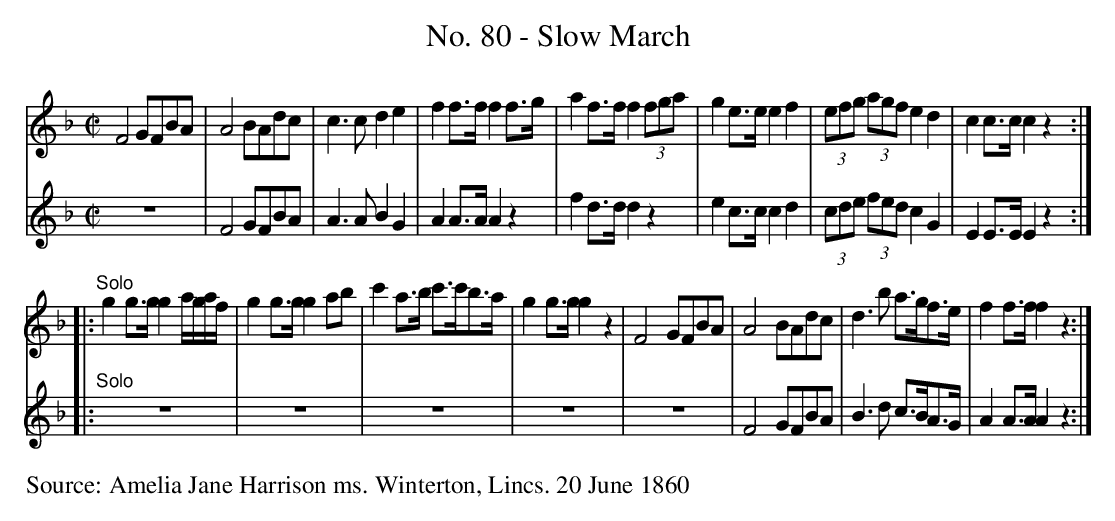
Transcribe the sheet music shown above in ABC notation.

X:1
T:No. 80 - Slow March
M:C|
L:1/8
K:F
V:1
V:1
V:1
F4 GFBA|A4BAdc|c3c d2e2|f2f>ff2f>g|a2f>ff2(3fga |g2e>ee2f2|\
(3efg (3agf e2d2|c2c>cc2z2::
"^Solo"g2g>gg2a/g/a/f/|g2g>gg2ab|c'2a>b c'>c'b>a|g2g>gg2z2|F4GFBA|A4BAdc|\
d3b a>gf>e|f2f>ff2z2:|
V:2
M:C|
L:1/8
K:F
Z|F4GFBA|A3AB2G2|A2A>AA2z2|f2d>dd2z2|e2c>cc2d2|(3cde (3fedc2G2|E2E>EE2z2::
"^Solo"Z4|Z|F4GFBA|B3d c>BA>G|A2A>AA2z2:|
